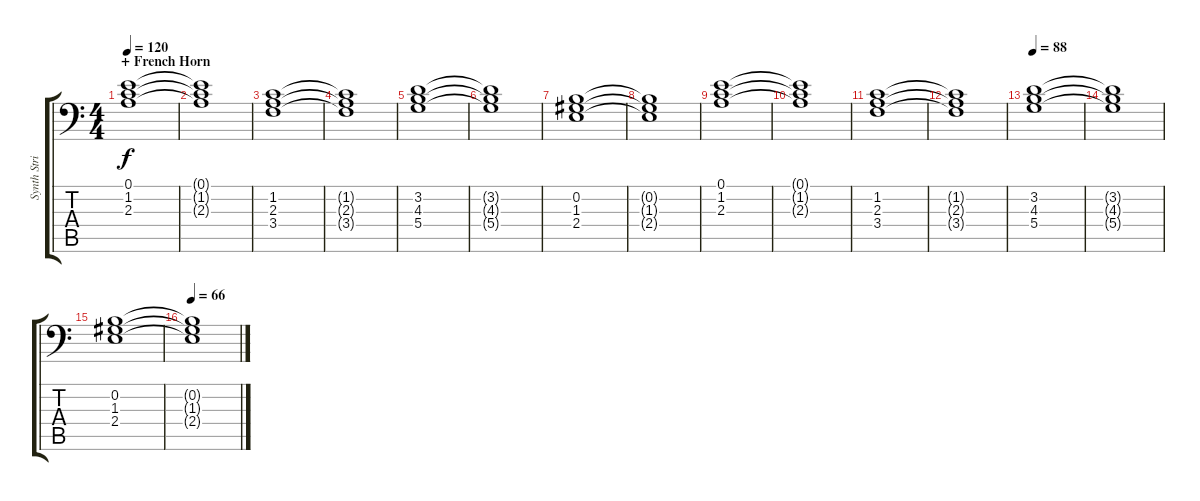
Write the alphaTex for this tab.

\track ("Synth Strings" "Synth Stri") {instrument synthstrings2}
\staff {score tabs}
\tuning (E4 B3 G3 D3 A2 E1) {hide}
\ts (4 4)
\section ("" "+ French Horn")
\tempo 120
\clef f4
\ks c
(0.1 1.2 2.3).1{dy f} |
(0.1{t} 1.2{t} 2.3{t}).1 |
(1.2 2.3 3.4).1 |
(1.2{t} 2.3{t} 3.4{t}).1 |
(3.2 4.3 5.4).1 |
(3.2{t} 4.3{t} 5.4{t}).1 |
(0.2 1.3 2.4).1 |
(0.2{t} 1.3{t} 2.4{t}).1 |
(0.1 1.2 2.3).1 |
(0.1{t} 1.2{t} 2.3{t}).1 |
(1.2 2.3 3.4).1 |
(1.2{t} 2.3{t} 3.4{t}).1 |
\tempo 88
(3.2 4.3 5.4).1 |
(3.2{t} 4.3{t} 5.4{t}).1 |
(0.2 1.3 2.4).1 |
\tempo 66
(0.2{t} 1.3{t} 2.4{t}).1
